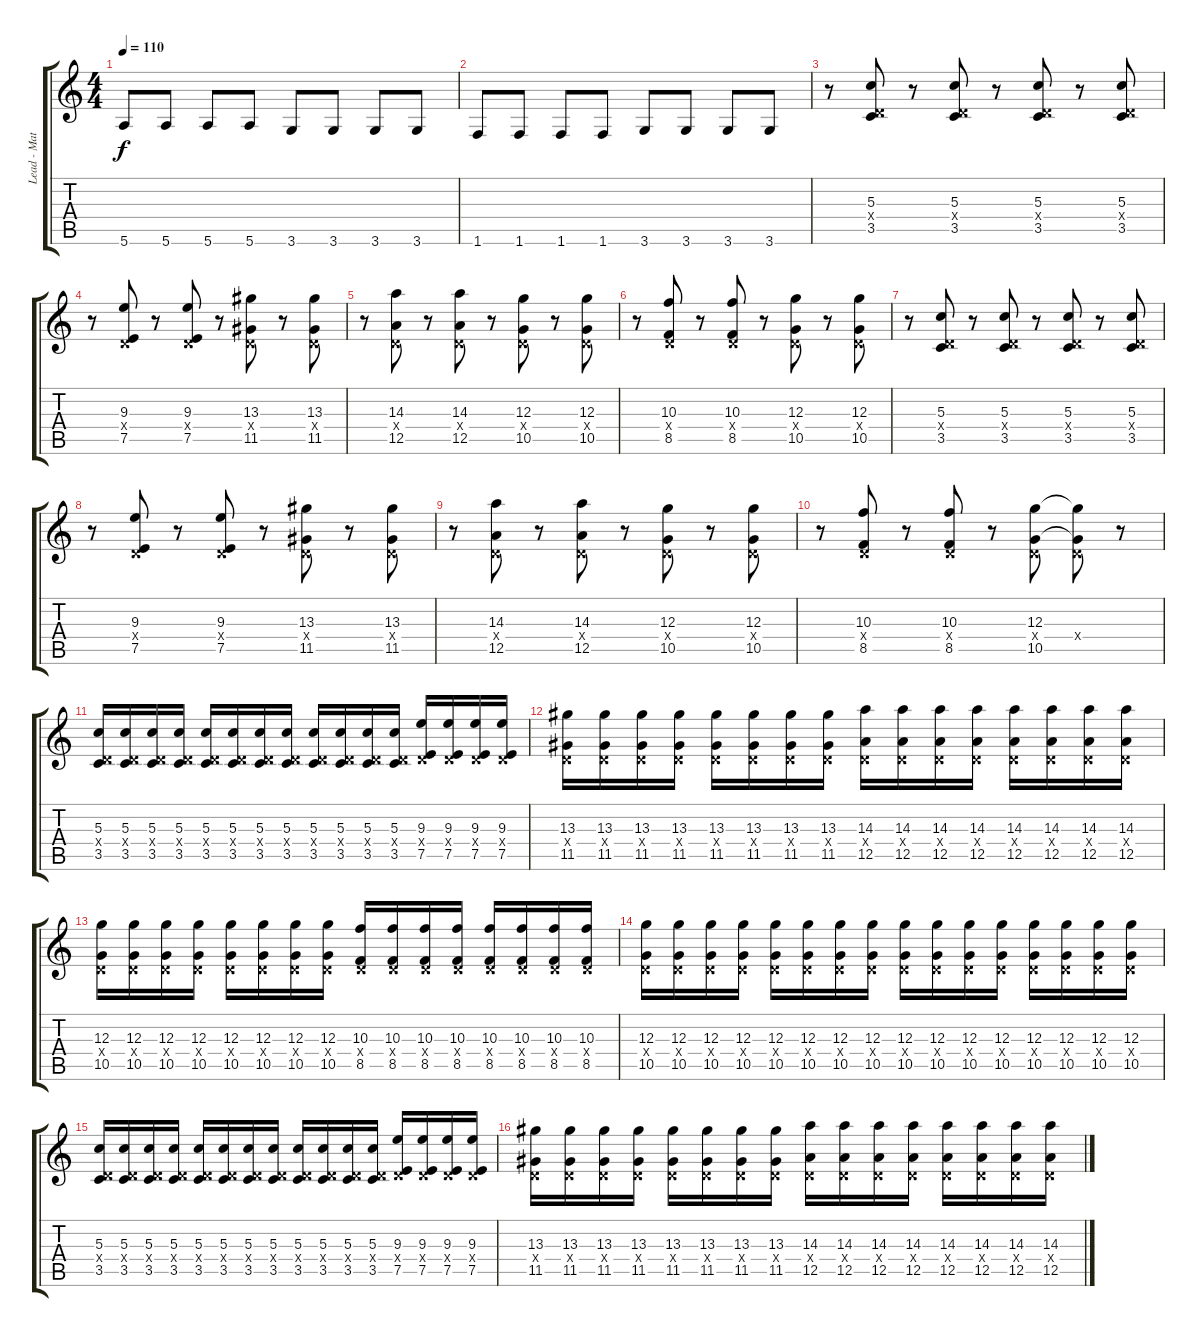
\track ("Lead - Matthew" "Lead - Mat") {instrument distortionguitar}
\staff {score tabs}
\tuning (E4 B3 G3 D3 A2 E2) {hide}
\ts (4 4)
\tempo 110
\clef g2
\ks c
5.6.8{dy f} 5.6.8 5.6.8 5.6.8 3.6.8 3.6.8 3.6.8 3.6.8 |
1.6.8 1.6.8 1.6.8 1.6.8 3.6.8 3.6.8 3.6.8 3.6.8 |
r.8 (5.3 0.4{x} 3.5).8 r.8 (5.3 0.4{x} 3.5).8 r.8 (5.3 0.4{x} 3.5).8 r.8 (5.3 0.4{x} 3.5).8 |
r.8 (9.3 0.4{x} 7.5).8 r.8 (9.3 0.4{x} 7.5).8 r.8 (13.3 0.4{x} 11.5).8 r.8 (13.3 0.4{x} 11.5).8 |
r.8 (14.3 0.4{x} 12.5).8 r.8 (14.3 0.4{x} 12.5).8 r.8 (12.3 0.4{x} 10.5).8 r.8 (12.3 0.4{x} 10.5).8 |
r.8 (10.3 0.4{x} 8.5).8 r.8 (10.3 0.4{x} 8.5).8 r.8 (12.3 0.4{x} 10.5).8 r.8 (12.3 0.4{x} 10.5).8 |
r.8 (5.3 0.4{x} 3.5).8 r.8 (5.3 0.4{x} 3.5).8 r.8 (5.3 0.4{x} 3.5).8 r.8 (5.3 0.4{x} 3.5).8 |
r.8 (9.3 0.4{x} 7.5).8 r.8 (9.3 0.4{x} 7.5).8 r.8 (13.3 0.4{x} 11.5).8 r.8 (13.3 0.4{x} 11.5).8 |
r.8 (14.3 0.4{x} 12.5).8 r.8 (14.3 0.4{x} 12.5).8 r.8 (12.3 0.4{x} 10.5).8 r.8 (12.3 0.4{x} 10.5).8 |
r.8 (10.3 0.4{x} 8.5).8 r.8 (10.3 0.4{x} 8.5).8 r.8 (12.3 0.4{x} 10.5).8 (12.3{t} 0.4{x} 10.5{t}).8 r.8 |
(5.3 0.4{x} 3.5).16 (5.3 0.4{x} 3.5).16 (5.3 0.4{x} 3.5).16 (5.3 0.4{x} 3.5).16 (5.3 0.4{x} 3.5).16 (5.3 0.4{x} 3.5).16 (5.3 0.4{x} 3.5).16 (5.3 0.4{x} 3.5).16 (5.3 0.4{x} 3.5).16 (5.3 0.4{x} 3.5).16 (5.3 0.4{x} 3.5).16 (5.3 0.4{x} 3.5).16 (9.3 0.4{x} 7.5).16 (9.3 0.4{x} 7.5).16 (9.3 0.4{x} 7.5).16 (9.3 0.4{x} 7.5).16 |
(13.3 0.4{x} 11.5).16 (13.3 0.4{x} 11.5).16 (13.3 0.4{x} 11.5).16 (13.3 0.4{x} 11.5).16 (13.3 0.4{x} 11.5).16 (13.3 0.4{x} 11.5).16 (13.3 0.4{x} 11.5).16 (13.3 0.4{x} 11.5).16 (14.3 0.4{x} 12.5).16 (14.3 0.4{x} 12.5).16 (14.3 0.4{x} 12.5).16 (14.3 0.4{x} 12.5).16 (14.3 0.4{x} 12.5).16 (14.3 0.4{x} 12.5).16 (14.3 0.4{x} 12.5).16 (14.3 0.4{x} 12.5).16 |
(12.3 0.4{x} 10.5).16 (12.3 0.4{x} 10.5).16 (12.3 0.4{x} 10.5).16 (12.3 0.4{x} 10.5).16 (12.3 0.4{x} 10.5).16 (12.3 0.4{x} 10.5).16 (12.3 0.4{x} 10.5).16 (12.3 0.4{x} 10.5).16 (10.3 0.4{x} 8.5).16 (10.3 0.4{x} 8.5).16 (10.3 0.4{x} 8.5).16 (10.3 0.4{x} 8.5).16 (10.3 0.4{x} 8.5).16 (10.3 0.4{x} 8.5).16 (10.3 0.4{x} 8.5).16 (10.3 0.4{x} 8.5).16 |
(12.3 0.4{x} 10.5).16 (12.3 0.4{x} 10.5).16 (12.3 0.4{x} 10.5).16 (12.3 0.4{x} 10.5).16 (12.3 0.4{x} 10.5).16 (12.3 0.4{x} 10.5).16 (12.3 0.4{x} 10.5).16 (12.3 0.4{x} 10.5).16 (12.3 0.4{x} 10.5).16 (12.3 0.4{x} 10.5).16 (12.3 0.4{x} 10.5).16 (12.3 0.4{x} 10.5).16 (12.3 0.4{x} 10.5).16 (12.3 0.4{x} 10.5).16 (12.3 0.4{x} 10.5).16 (12.3 0.4{x} 10.5).16 |
(5.3 0.4{x} 3.5).16 (5.3 0.4{x} 3.5).16 (5.3 0.4{x} 3.5).16 (5.3 0.4{x} 3.5).16 (5.3 0.4{x} 3.5).16 (5.3 0.4{x} 3.5).16 (5.3 0.4{x} 3.5).16 (5.3 0.4{x} 3.5).16 (5.3 0.4{x} 3.5).16 (5.3 0.4{x} 3.5).16 (5.3 0.4{x} 3.5).16 (5.3 0.4{x} 3.5).16 (9.3 0.4{x} 7.5).16 (9.3 0.4{x} 7.5).16 (9.3 0.4{x} 7.5).16 (9.3 0.4{x} 7.5).16 |
(13.3 0.4{x} 11.5).16 (13.3 0.4{x} 11.5).16 (13.3 0.4{x} 11.5).16 (13.3 0.4{x} 11.5).16 (13.3 0.4{x} 11.5).16 (13.3 0.4{x} 11.5).16 (13.3 0.4{x} 11.5).16 (13.3 0.4{x} 11.5).16 (14.3 0.4{x} 12.5).16 (14.3 0.4{x} 12.5).16 (14.3 0.4{x} 12.5).16 (14.3 0.4{x} 12.5).16 (14.3 0.4{x} 12.5).16 (14.3 0.4{x} 12.5).16 (14.3 0.4{x} 12.5).16 (14.3 0.4{x} 12.5).16
